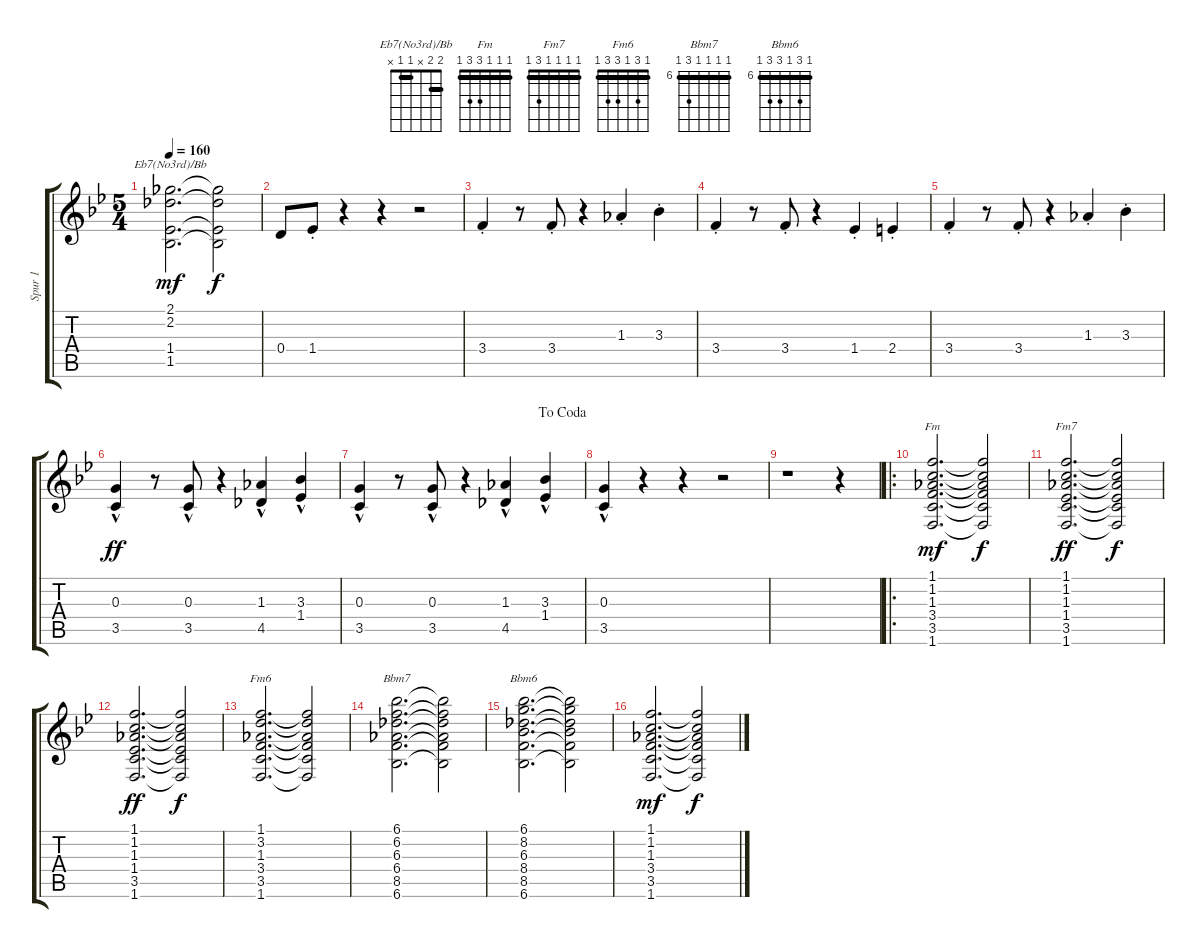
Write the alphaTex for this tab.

\track ("Spur 1" "Spur 1") {instrument acousticguitarsteel}
\staff {score tabs}
\tuning (E4 B3 G3 D3 A2 E2) {hide}
\chord ("Eb7(No3rd)/Bb" 2 2 x 1 1 x) {barre (1 2)}
\chord ("Fm" 1 1 1 3 3 1) {barre 1}
\chord ("Fm7" 1 1 1 1 3 1) {barre 1}
\chord ("Fm6" 1 3 1 3 3 1) {barre 1}
\chord ("Bbm7" 6 6 6 6 8 6) {firstfret 6 barre 6}
\chord ("Bbm6" 6 8 6 8 8 6) {firstfret 6 barre 6}
\ts (5 4)
\tempo 160
\clef g2
\ks bb
(2.1 2.2 1.4 1.5).2{d ch "Eb7(No3rd)/Bb" dy mf beam Down} (2.1{t} 2.2{t} 1.4{t} 1.5{t}).2{dy f beam Down} |
0.4.8 1.4{st}.8 r.4 r.4 r.2 |
3.4{st}.4 r.8 3.4{st}.8 r.4 1.3{st}.4 3.3{st}.4 |
3.4{st}.4 r.8 3.4{st}.8 r.4 1.4{st}.4 2.4{st}.4 |
3.4{st}.4 r.8 3.4{st}.8 r.4 1.3{st}.4 3.3{st}.4 |
(0.3{hac} 3.5{hac}).4{dy ff} r.8 (0.3{hac} 3.5{hac}).8 r.4 (1.3{hac} 4.5{hac}).4 (3.3{hac} 1.4{hac}).4 |
\jump dacoda
(0.3{hac} 3.5{hac}).4 r.8 (0.3{hac} 3.5{hac}).8 r.4 (1.3{hac} 4.5{hac}).4 (3.3{hac} 1.4{hac}).4 |
(0.3{hac} 3.5{hac}).4 r.4 r.4 r.2 |
r.1 r.4 |
\ro
(1.1 1.2 1.3 3.4 3.5 1.6).2{d ch "Fm" dy mf} (1.1{t} 1.2{t} 1.3{t} 3.4{t} 3.5{t} 1.6{t}).2{dy f} |
(1.1 1.2 1.3 1.4 3.5 1.6).2{d ch "Fm7" dy ff} (1.1{t} 1.2{t} 1.3{t} 1.4{t} 3.5{t} 1.6{t}).2{dy f} |
(1.1 1.2 1.3 1.4 3.5 1.6).2{d dy ff} (1.1{t} 1.2{t} 1.3{t} 1.4{t} 3.5{t} 1.6{t}).2{dy f} |
(1.1 3.2 1.3 3.4 3.5 1.6).2{d ch "Fm6"} (1.1{t} 3.2{t} 1.3{t} 3.4{t} 3.5{t} 1.6{t}).2 |
(6.1 6.2 6.3 6.4 8.5 6.6).2{d ch "Bbm7"} (6.1{t} 6.2{t} 6.3{t} 6.4{t} 8.5{t} 6.6{t}).2 |
(6.1 8.2 6.3 8.4 8.5 6.6).2{d ch "Bbm6"} (6.1{t} 8.2{t} 6.3{t} 8.4{t} 8.5{t} 6.6{t}).2 |
(1.1 1.2 1.3 3.4 3.5 1.6).2{d dy mf} (1.1{t} 1.2{t} 1.3{t} 3.4{t} 3.5{t} 1.6{t}).2{dy f}
